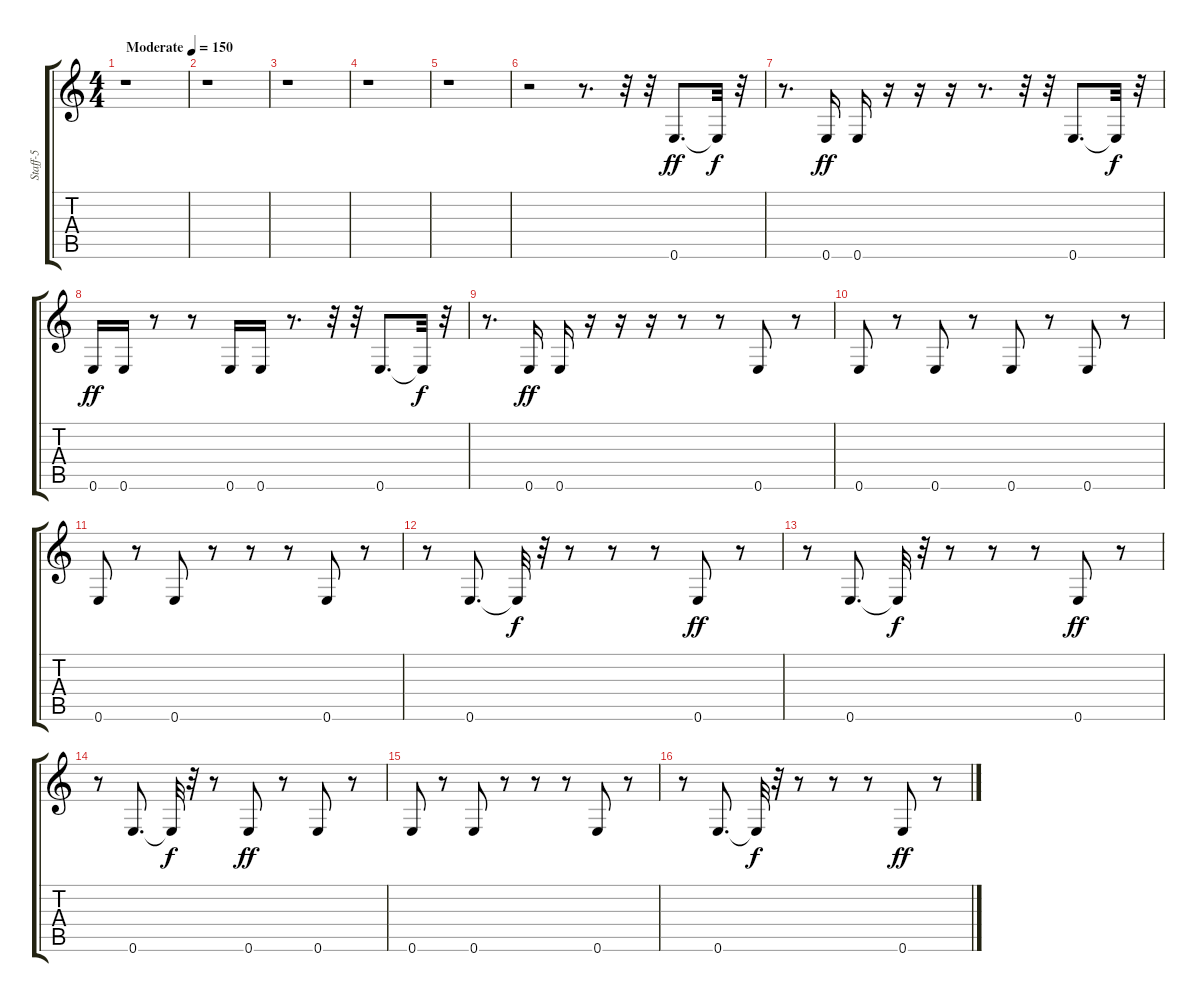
\track ("Staff-5" "Staff-5") {instrument acousticguitarnylon}
\staff {score tabs}
\tuning (E4 B3 G3 D3 A2 E2) {hide}
\ts (4 4)
\tempo (150 "Moderate")
\clef g2
\ks c
r.1{dy ff instrument acousticguitarnylon} |
r.1 |
r.1 |
r.1 |
r.1 |
r.2 r.8{d} r.32 r.32 0.6.8{d} 0.6{t}.32{dy f} r.32 |
r.8{d} 0.6.16{dy ff} 0.6.16 r.16 r.16 r.16 r.8{d} r.32 r.32 0.6.8{d} 0.6{t}.32{dy f} r.32 |
0.6.16{dy ff} 0.6.16 r.8 r.8 0.6.16 0.6.16 r.8{d} r.32 r.32 0.6.8{d} 0.6{t}.32{dy f} r.32 |
r.8{d} 0.6.16{dy ff} 0.6.16 r.16 r.16 r.16 r.8 r.8 0.6.8 r.8 |
0.6.8 r.8 0.6.8 r.8 0.6.8 r.8 0.6.8 r.8 |
0.6.8 r.8 0.6.8 r.8 r.8 r.8 0.6.8 r.8 |
r.8 0.6.8{d} 0.6{t}.32{dy f} r.32 r.8 r.8 r.8 0.6.8{dy ff} r.8 |
r.8 0.6.8{d} 0.6{t}.32{dy f} r.32 r.8 r.8 r.8 0.6.8{dy ff} r.8 |
r.8 0.6.8{d} 0.6{t}.32{dy f} r.32 r.8 0.6.8{dy ff} r.8 0.6.8 r.8 |
0.6.8 r.8 0.6.8 r.8 r.8 r.8 0.6.8 r.8 |
r.8 0.6.8{d} 0.6{t}.32{dy f} r.32 r.8 r.8 r.8 0.6.8{dy ff} r.8
